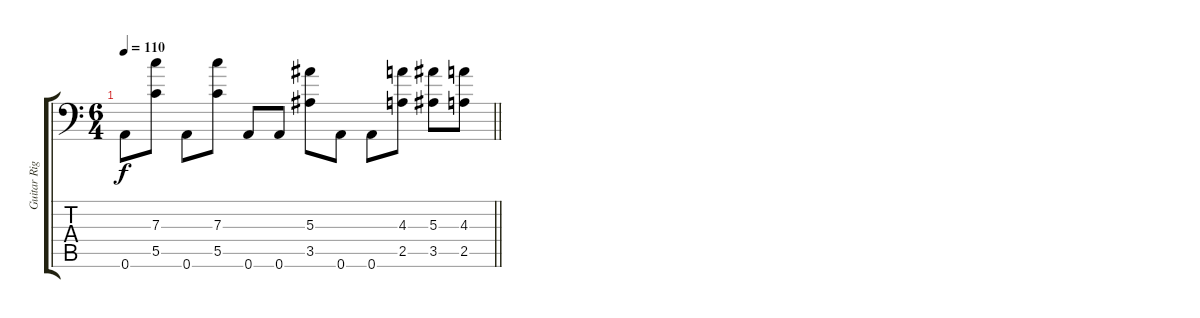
\track ("Guitar Right" "Guitar Rig") {instrument distortionguitar}
\staff {score tabs}
\tuning (D4 A3 F3 C3 G2 A1) {hide}
\ts (6 4)
\tempo 110
\clef f4
\barLineRight lightlight
\ks c
0.6.8{dy f} (7.3 5.5).8 0.6.8 (7.3 5.5).8 0.6.8 0.6.8 (5.3 3.5).8 0.6.8 0.6.8 (4.3 2.5).8 (5.3 3.5).8 (4.3 2.5).8
